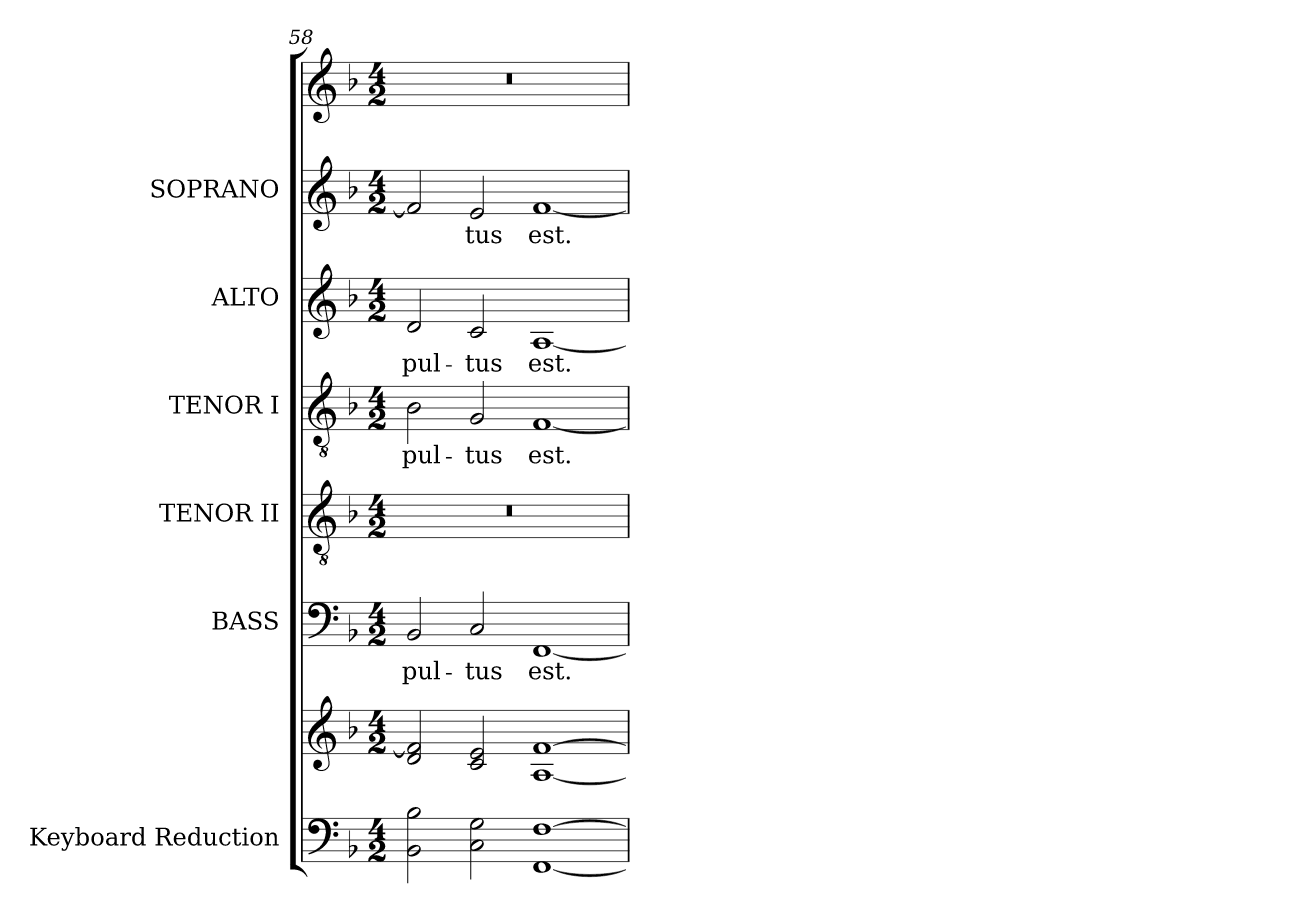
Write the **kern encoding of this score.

**kern	**kern	**kern	**text	**kern	**kern	**text	**kern	**text	**kern	**text	**kern
*part7	*part7	*part6	*part6	*part5	*part4	*part4	*part3	*part3	*part2	*part2	*part1
*staff8	*staff7	*staff6	*staff6	*staff5	*staff4	*staff4	*staff3	*staff3	*staff2	*staff2	*staff1
*I"Keyboard Reduction	*	*I"BASS	*	*I"TENOR II	*I"TENOR I	*	*I"ALTO	*	*I"SOPRANO	*	*
*I'Reduc.	*	*I'B.	*	*I'T. II	*I'T. I	*	*I'A.	*	*I'S.	*	*
*clefF4	*clefG2	*clefF4	*	*clefGv2	*clefGv2	*	*clefG2	*	*clefG2	*	*clefG2
*	*	*	*	*ITrd7c12	*ITrd7c12	*	*	*	*	*	*
*k[b-]	*k[b-]	*k[b-]	*	*k[b-]	*k[b-]	*	*k[b-]	*	*k[b-]	*	*k[b-]
*F:	*F:	*F:	*	*F:	*F:	*	*F:	*	*F:	*	*F:
*M4/2	*M4/2	*M4/2	*	*M4/2	*M4/2	*	*M4/2	*	*M4/2	*	*M4/2
=58	=58	=58	=58	=58	=58	=58	=58	=58	=58	=58	=58
!	!	!	!LO:LY:b:color=#000000	!LO:N:vis=1	!	!	!	!	!	!	!
!	!	!	!	!	!	!LO:LY:b:color=#000000	!	!	!	!	!
!	!	!	!	!	!	!	!	!LO:LY:b:color=#000000	!	!	!LO:N:vis=1
2BB-i\ 2B-i	2di/ 2fi]	2BB-i/	-pul-	0r	2BB-i\	-pul-	2di/	-pul-	2fi/]	.	0r
!	!	!	!LO:LY:b:color=#000000	!	!	!	!	!	!	!	!
!	!	!	!	!	!	!LO:LY:b:color=#000000	!	!	!	!	!
!	!	!	!	!	!	!	!	!LO:LY:b:color=#000000	!	!	!
!	!	!	!	!	!	!	!	!	!	!LO:LY:b:color=#000000	!
2Ci\ 2Gi	2ci/ 2ei	2Ci/	-tus	.	2GGi/	-tus	2ci/	-tus	2ei/	-tus	.
!	!	!	!LO:LY:b:color=#000000	!	!	!	!	!	!	!	!
!	!	!	!	!	!	!LO:LY:b:color=#000000	!	!	!	!	!
!	!	!	!	!	!	!	!	!LO:LY:b:color=#000000	!	!	!
!	!	!	!	!	!	!	!	!	!	!LO:LY:b:color=#000000	!
[1FFi [1Fi	[1Ai [1fi	[1FFi	est.	.	[1FFi	est.	[1Ai	est.	[1fi	est.	.
=	=	=	=	=	=	=	=	=	=	=	=
*-	*-	*-	*-	*-	*-	*-	*-	*-	*-	*-	*-
